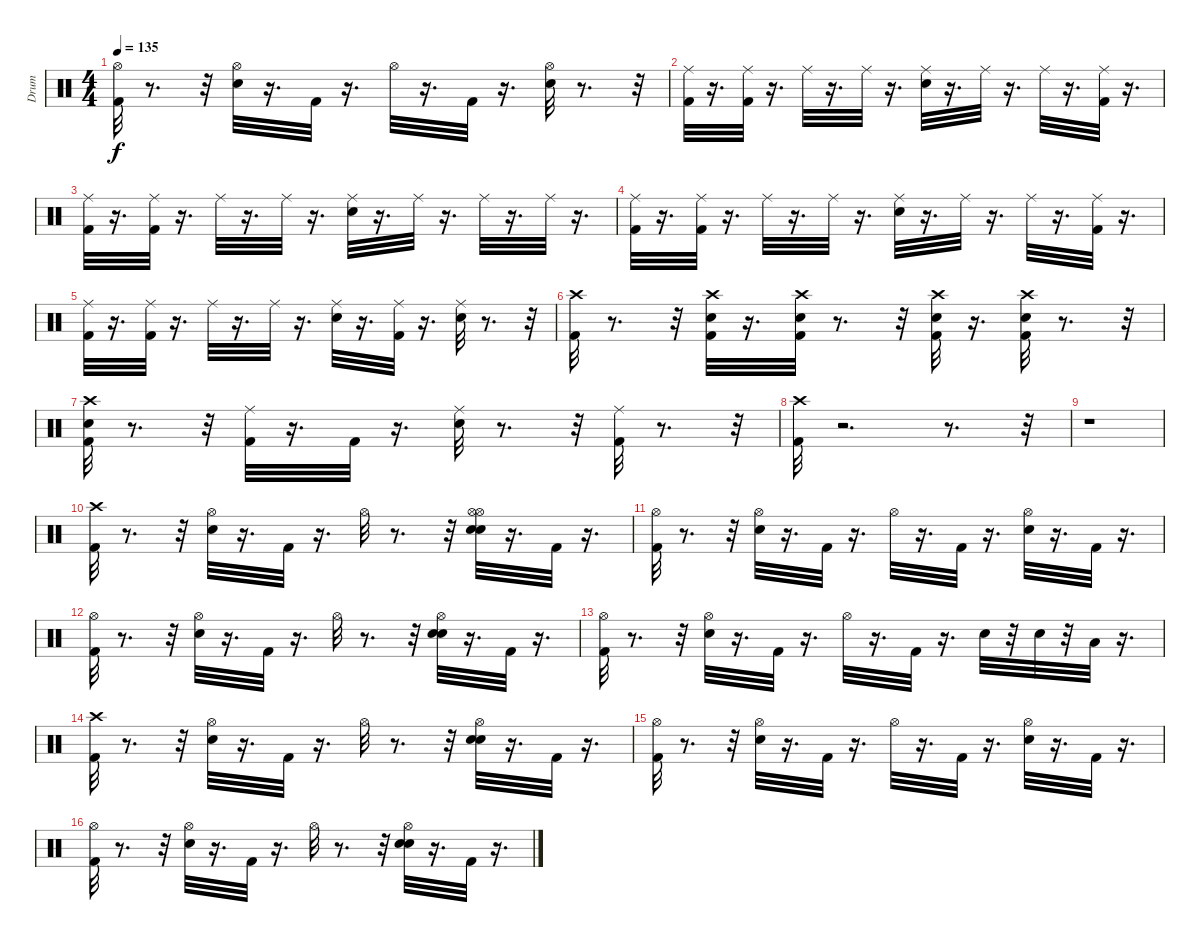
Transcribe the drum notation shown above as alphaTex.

\track ("Drum" "Drum") {instrument percussion}
\staff {score}
\articulation defaults
\ts (4 4)
\tempo 135
\clef neutral
\ks c
("Hi-Hat (open)" "Kick (hit) 2").32{dy f} r.8{d} r.32 ("Snare (hit) 2" "Hi-Hat (open)").32 r.16{d} "Kick (hit) 2".32 r.16{d} "Hi-Hat (open)".32 r.16{d} "Kick (hit) 2".32 r.16{d} ("Snare (hit) 2" "Hi-Hat (open)").32 r.8{d} r.32 |
("Ride (middle)" "Kick (hit) 2").32 r.16{d} ("Kick (hit) 2" "Ride (middle)").32 r.16{d} "Ride (middle)".32 r.16{d} "Ride (middle)".32 r.16{d} ("Ride (middle)" "Snare (hit) 2").32 r.16{d} "Ride (middle)".32 r.16{d} "Ride (middle)".32 r.16{d} ("Ride (middle)" "Kick (hit) 2").32 r.16{d} |
("Kick (hit) 2" "Ride (middle)").32 r.16{d} ("Kick (hit) 2" "Ride (middle)").32 r.16{d} "Ride (middle)".32 r.16{d} "Ride (middle)".32 r.16{d} ("Ride (middle)" "Snare (hit) 2").32 r.16{d} "Ride (middle)".32 r.16{d} "Ride (middle)".32 r.16{d} "Ride (middle)".32 r.16{d} |
("Ride (middle)" "Kick (hit) 2").32 r.16{d} ("Kick (hit) 2" "Ride (middle)").32 r.16{d} "Ride (middle)".32 r.16{d} "Ride (middle)".32 r.16{d} ("Ride (middle)" "Snare (hit) 2").32 r.16{d} "Ride (middle)".32 r.16{d} "Ride (middle)".32 r.16{d} ("Kick (hit) 2" "Ride (middle)").32 r.16{d} |
("Ride (middle)" "Kick (hit) 2").32 r.16{d} ("Kick (hit) 2" "Ride (middle)").32 r.16{d} "Ride (middle)".32 r.16{d} "Ride (middle)".32 r.16{d} ("Ride (middle)" "Snare (hit) 2").32 r.16{d} ("Ride (middle)" "Kick (hit) 2").32 r.16{d} ("Ride (middle)" "Snare (hit) 2").32 r.8{d} r.32 |
("Kick (hit) 2" "Crash high (hit)").32 r.8{d} r.32 ("Kick (hit) 2" "Crash high (hit)" "Snare (hit) 2").32 r.16{d} ("Snare (hit) 2" "Kick (hit) 2" "Crash high (hit)").32 r.8{d} r.32 ("Crash high (hit)" "Kick (hit) 2" "Snare (hit) 2").32 r.16{d} ("Snare (hit) 2" "Crash high (hit)" "Kick (hit) 2").32 r.8{d} r.32 |
("Kick (hit) 2" "Snare (hit) 2" "Crash high (hit)").32 r.8{d} r.32 ("Kick (hit) 2" "Ride (middle)").32 r.16{d} "Kick (hit) 2".32 r.16{d} ("Snare (hit) 2" "Ride (middle)").32 r.8{d} r.32 ("Ride (middle)" "Kick (hit) 2").32 r.8{d} r.32 |
("Kick (hit) 2" "Crash high (hit)").32 r.2{d} r.8{d} r.32 |
r.1 |
("Kick (hit) 2" "Crash high (hit)").32 r.8{d} r.32 ("Snare (hit) 2" "Hi-Hat (open)").32 r.16{d} "Kick (hit) 2".32 r.16{d} "Hi-Hat (open)".32 r.8{d} r.32 ("Snare (hit) 2" "Hi-Hat (open)" "Snare (hit) 2" "Hi-Hat (open)").32 r.16{d} "Kick (hit) 2".32 r.16{d} |
("Kick (hit) 2" "Hi-Hat (open)").32 r.8{d} r.32 ("Snare (hit) 2" "Hi-Hat (open)").32 r.16{d} "Kick (hit) 2".32 r.16{d} "Hi-Hat (open)".32 r.16{d} "Kick (hit) 2".32 r.16{d} ("Snare (hit) 2" "Hi-Hat (open)").32 r.16{d} "Kick (hit) 2".32 r.16{d} |
("Hi-Hat (open)" "Kick (hit) 2").32 r.8{d} r.32 ("Snare (hit) 2" "Hi-Hat (open)").32 r.16{d} "Kick (hit) 2".32 r.16{d} "Hi-Hat (open)".32 r.8{d} r.32 ("Snare (hit) 2" "Hi-Hat (open)" "Snare (hit) 2").32 r.16{d} "Kick (hit) 2".32 r.16{d} |
("Kick (hit) 2" "Hi-Hat (open)").32 r.8{d} r.32 ("Snare (hit) 2" "Hi-Hat (open)").32 r.16{d} "Kick (hit) 2".32 r.16{d} "Hi-Hat (open)".32 r.16{d} "Kick (hit) 2".32 r.16{d} "Snare (hit) 2".32 r.32 "Snare (hit) 2".32 r.32 "Low Floor Tom (hit)".32 r.16{d} |
("Kick (hit) 2" "Crash high (hit)").32 r.8{d} r.32 ("Snare (hit) 2" "Hi-Hat (open)").32 r.16{d} "Kick (hit) 2".32 r.16{d} "Hi-Hat (open)".32 r.8{d} r.32 ("Snare (hit) 2" "Hi-Hat (open)" "Snare (hit) 2").32 r.16{d} "Kick (hit) 2".32 r.16{d} |
("Kick (hit) 2" "Hi-Hat (open)").32 r.8{d} r.32 ("Snare (hit) 2" "Hi-Hat (open)").32 r.16{d} "Kick (hit) 2".32 r.16{d} "Hi-Hat (open)".32 r.16{d} "Kick (hit) 2".32 r.16{d} ("Hi-Hat (open)" "Snare (hit) 2").32 r.16{d} "Kick (hit) 2".32 r.16{d} |
("Hi-Hat (open)" "Kick (hit) 2").32 r.8{d} r.32 ("Snare (hit) 2" "Hi-Hat (open)").32 r.16{d} "Kick (hit) 2".32 r.16{d} "Hi-Hat (open)".32 r.8{d} r.32 ("Snare (hit) 2" "Hi-Hat (open)" "Snare (hit) 2").32 r.16{d} "Kick (hit) 2".32 r.16{d}
